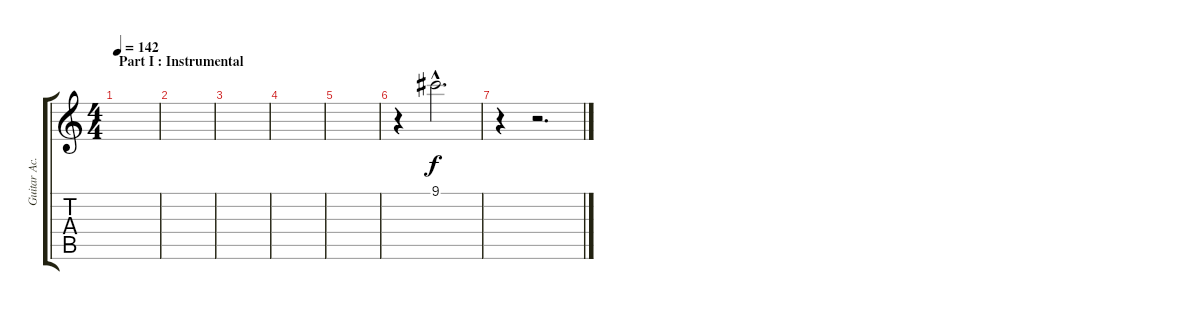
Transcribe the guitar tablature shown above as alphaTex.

\track ("Guitar Ac." "Guitar Ac.") {instrument acousticguitarsteel}
\staff {score tabs}
\tuning (E4 B3 G3 D3 A2 E2) {hide}
\ts (4 4)
\section ("" "Part I : Instrumental")
\tempo 142
\clef g2
\ks c
|
|
|
|
|
r.4{volume 9 instrument reversecymbal} 9.1{hac}.2{d} |
r.4{volume 0} r.2{d volume 11 instrument acousticguitarsteel}
